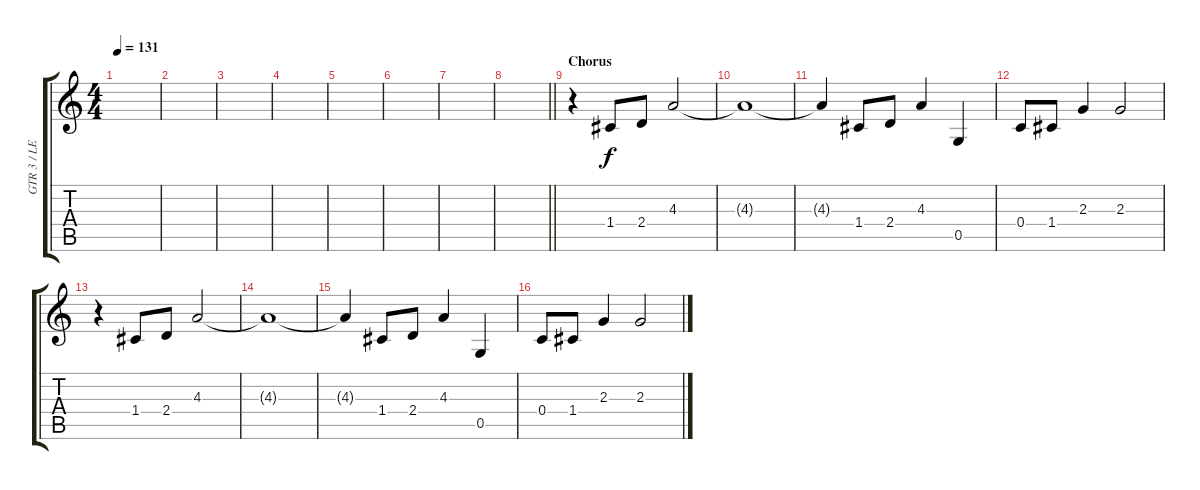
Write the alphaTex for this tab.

\track ("GTR 3 / LEAD" "GTR 3 / LE") {instrument distortionguitar}
\staff {score tabs}
\tuning (D4 A3 F3 C3 G2 D2) {hide}
\ts (4 4)
\tempo 131
\clef g2
\ks c
|
|
|
|
|
|
|
\barLineRight lightlight
|
\section ("" "Chorus")
r.4 1.4.8 2.4.8 4.3.2 |
4.3{t}.1 |
4.3{t}.4 1.4.8 2.4.8 4.3.4 0.5.4 |
0.4.8 1.4.8 2.3.4 2.3.2 |
r.4 1.4.8 2.4.8 4.3.2 |
4.3{t}.1 |
4.3{t}.4 1.4.8 2.4.8 4.3.4 0.5.4 |
0.4.8 1.4.8 2.3.4 2.3.2
